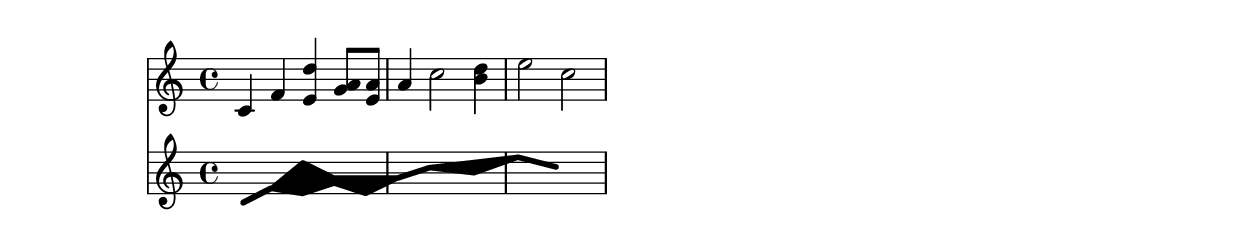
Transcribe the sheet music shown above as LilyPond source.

%% DO NOT EDIT this file manually; it was automatically
%% generated from the LilyPond Snippet Repository
%% (http://lsr.di.unimi.it).
%%
%% Make any changes in the LSR itself, or in
%% `Documentation/snippets/new/`, then run
%% `scripts/auxiliar/makelsr.pl`.
%%
%% This file is in the public domain.

\version "2.24.0"

\header {
  lsrtags = "chords, contemporary-notation, keyboards, really-cool, simultaneous-notes, specific-notation"

  texidoc = "
Clusters are a device to denote that a complete range of notes is to be
played.
"

  doctitle = "Clusters"
} % begin verbatim


fragment = \relative c' {
  c4 f <e d'>4
  <g a>8 <e a> a4 c2 <d b>4
  e2 c
}

<<
  \new Staff \fragment
  \new Staff \makeClusters \fragment
>>
